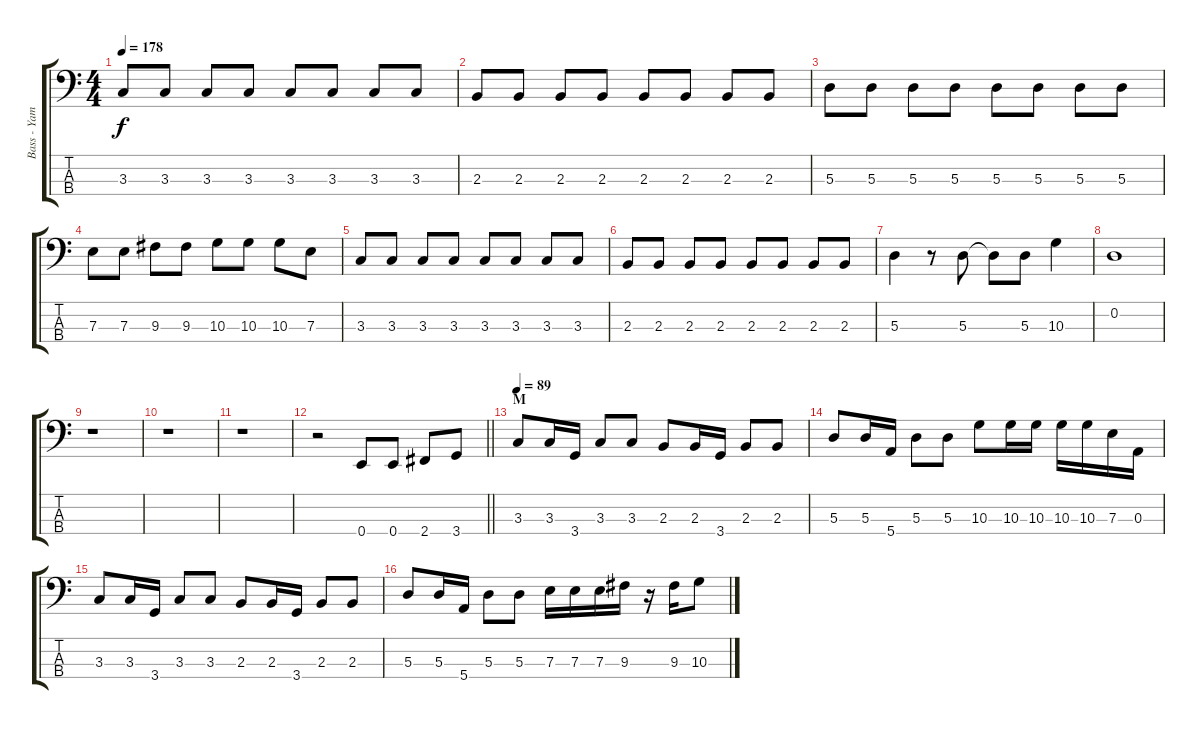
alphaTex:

\track ("Bass - Yamada" "Bass - Yam") {instrument electricbasspick}
\staff {score tabs}
\tuning (G2 D2 A1 E1) {hide}
\ts (4 4)
\tempo 178
\clef f4
\ks c
3.3.8{dy f} 3.3.8 3.3.8 3.3.8 3.3.8 3.3.8 3.3.8 3.3.8 |
2.3.8 2.3.8 2.3.8 2.3.8 2.3.8 2.3.8 2.3.8 2.3.8 |
5.3.8 5.3.8 5.3.8 5.3.8 5.3.8 5.3.8 5.3.8 5.3.8 |
7.3.8 7.3.8 9.3.8 9.3.8 10.3.8 10.3.8 10.3.8 7.3.8 |
3.3.8 3.3.8 3.3.8 3.3.8 3.3.8 3.3.8 3.3.8 3.3.8 |
2.3.8 2.3.8 2.3.8 2.3.8 2.3.8 2.3.8 2.3.8 2.3.8 |
5.3.4 r.8 5.3.8 5.3{t}.8 5.3.8 10.3.4 |
0.2.1 |
r.1 |
r.1 |
r.1 |
\barLineRight lightlight
r.2 0.4.8 0.4.8 2.4.8 3.4.8 |
\section ("" "M")
\tempo 89
3.3.8 3.3.16 3.4.16 3.3.8 3.3.8 2.3.8 2.3.16 3.4.16 2.3.8 2.3.8 |
5.3.8 5.3.16 5.4.16 5.3.8 5.3.8 10.3.8 10.3.16 10.3.16 10.3.16 10.3.16 7.3.16 0.3.16 |
3.3.8 3.3.16 3.4.16 3.3.8 3.3.8 2.3.8 2.3.16 3.4.16 2.3.8 2.3.8 |
5.3.8 5.3.16 5.4.16 5.3.8 5.3.8 7.3.16 7.3.16 7.3.16 9.3.16 r.16 9.3.16 10.3.8
